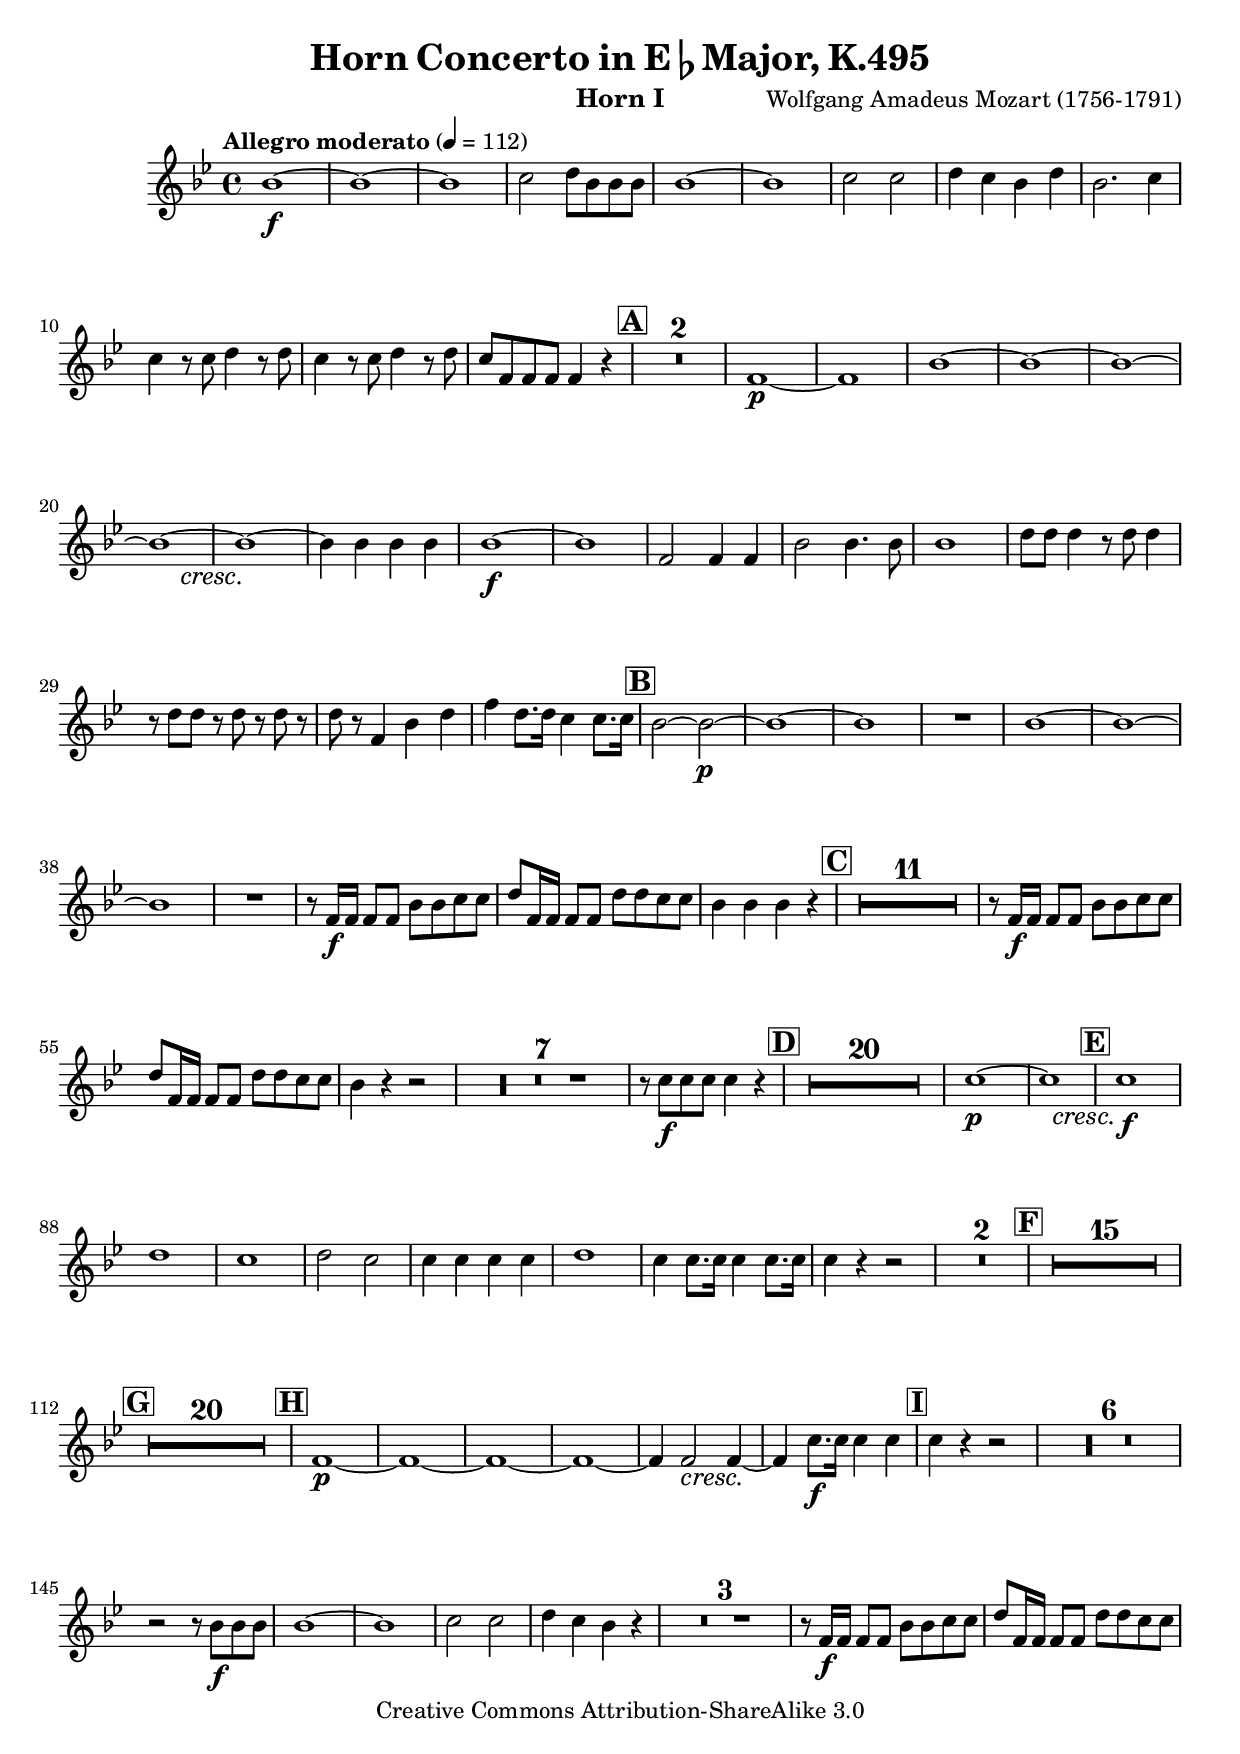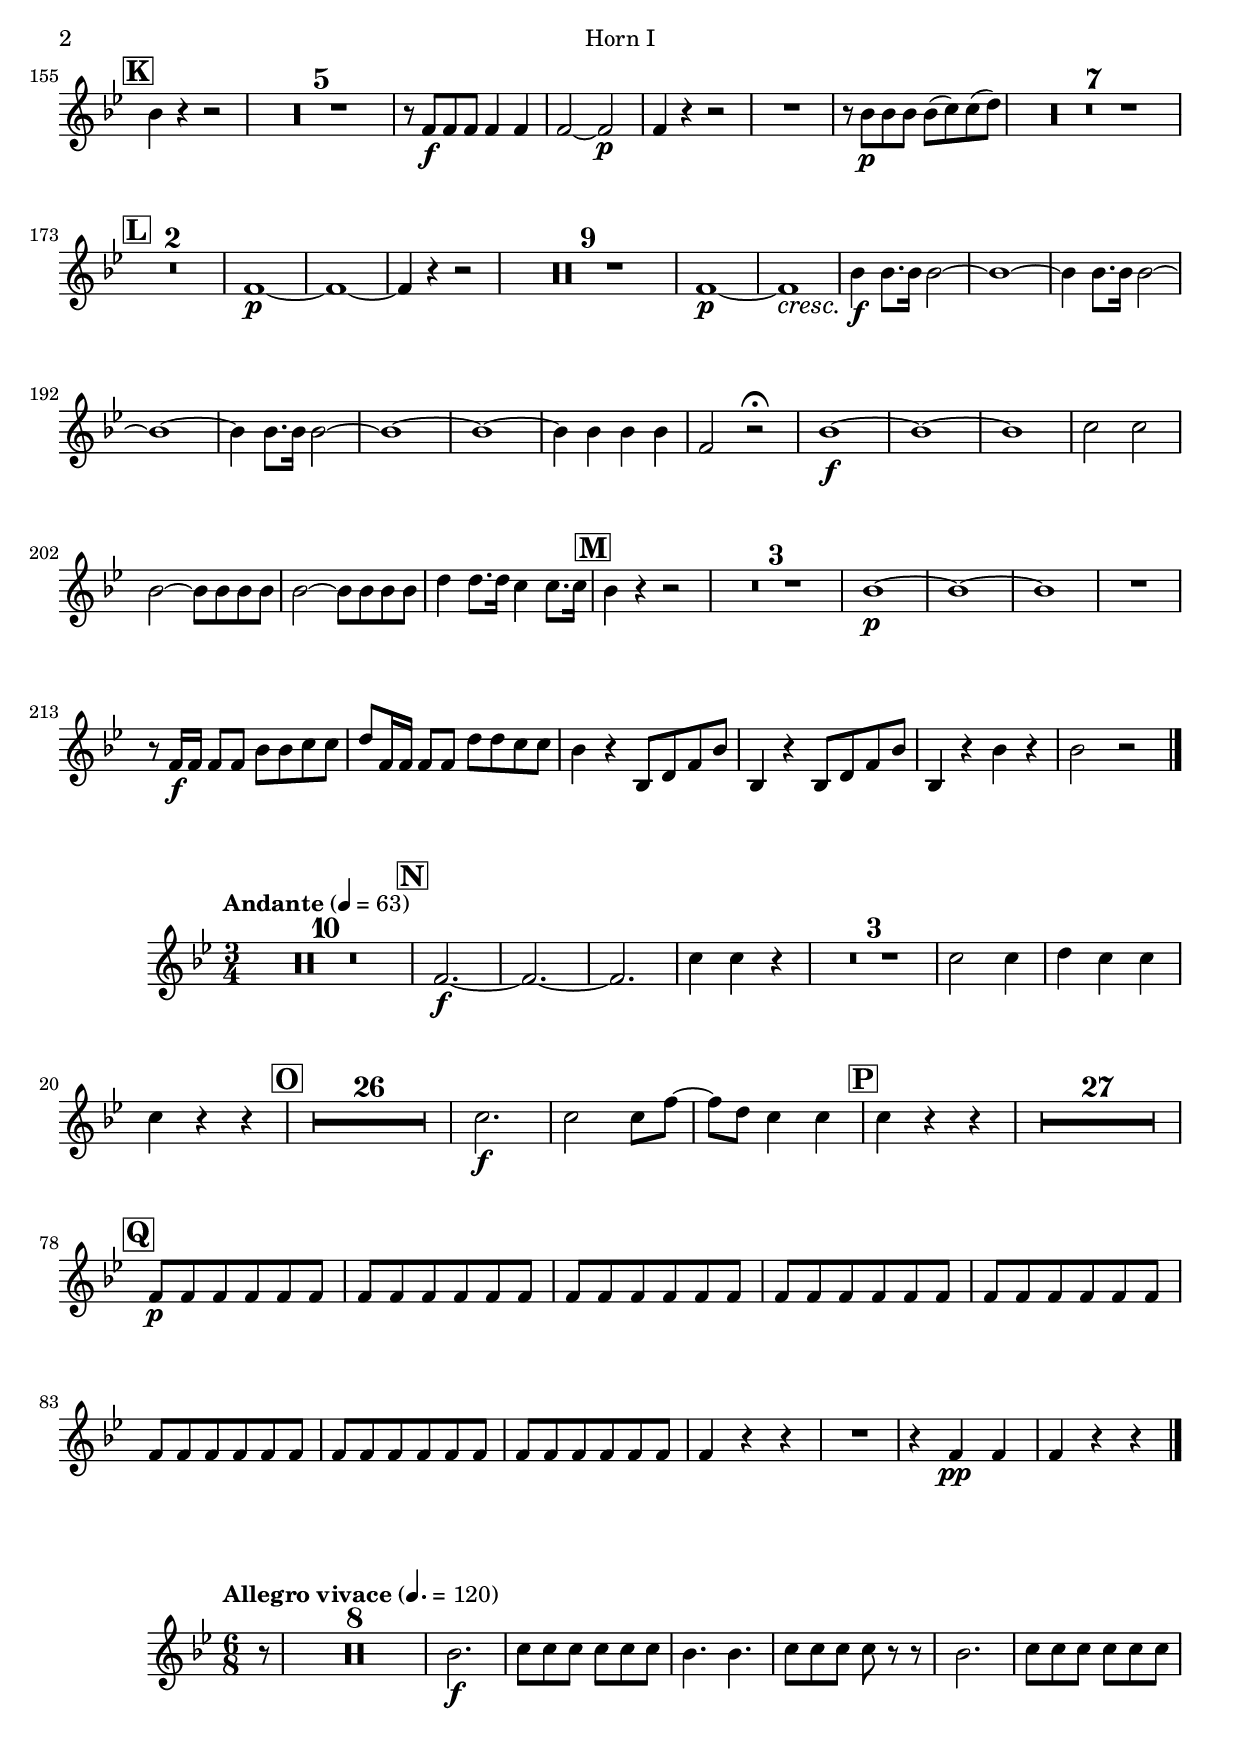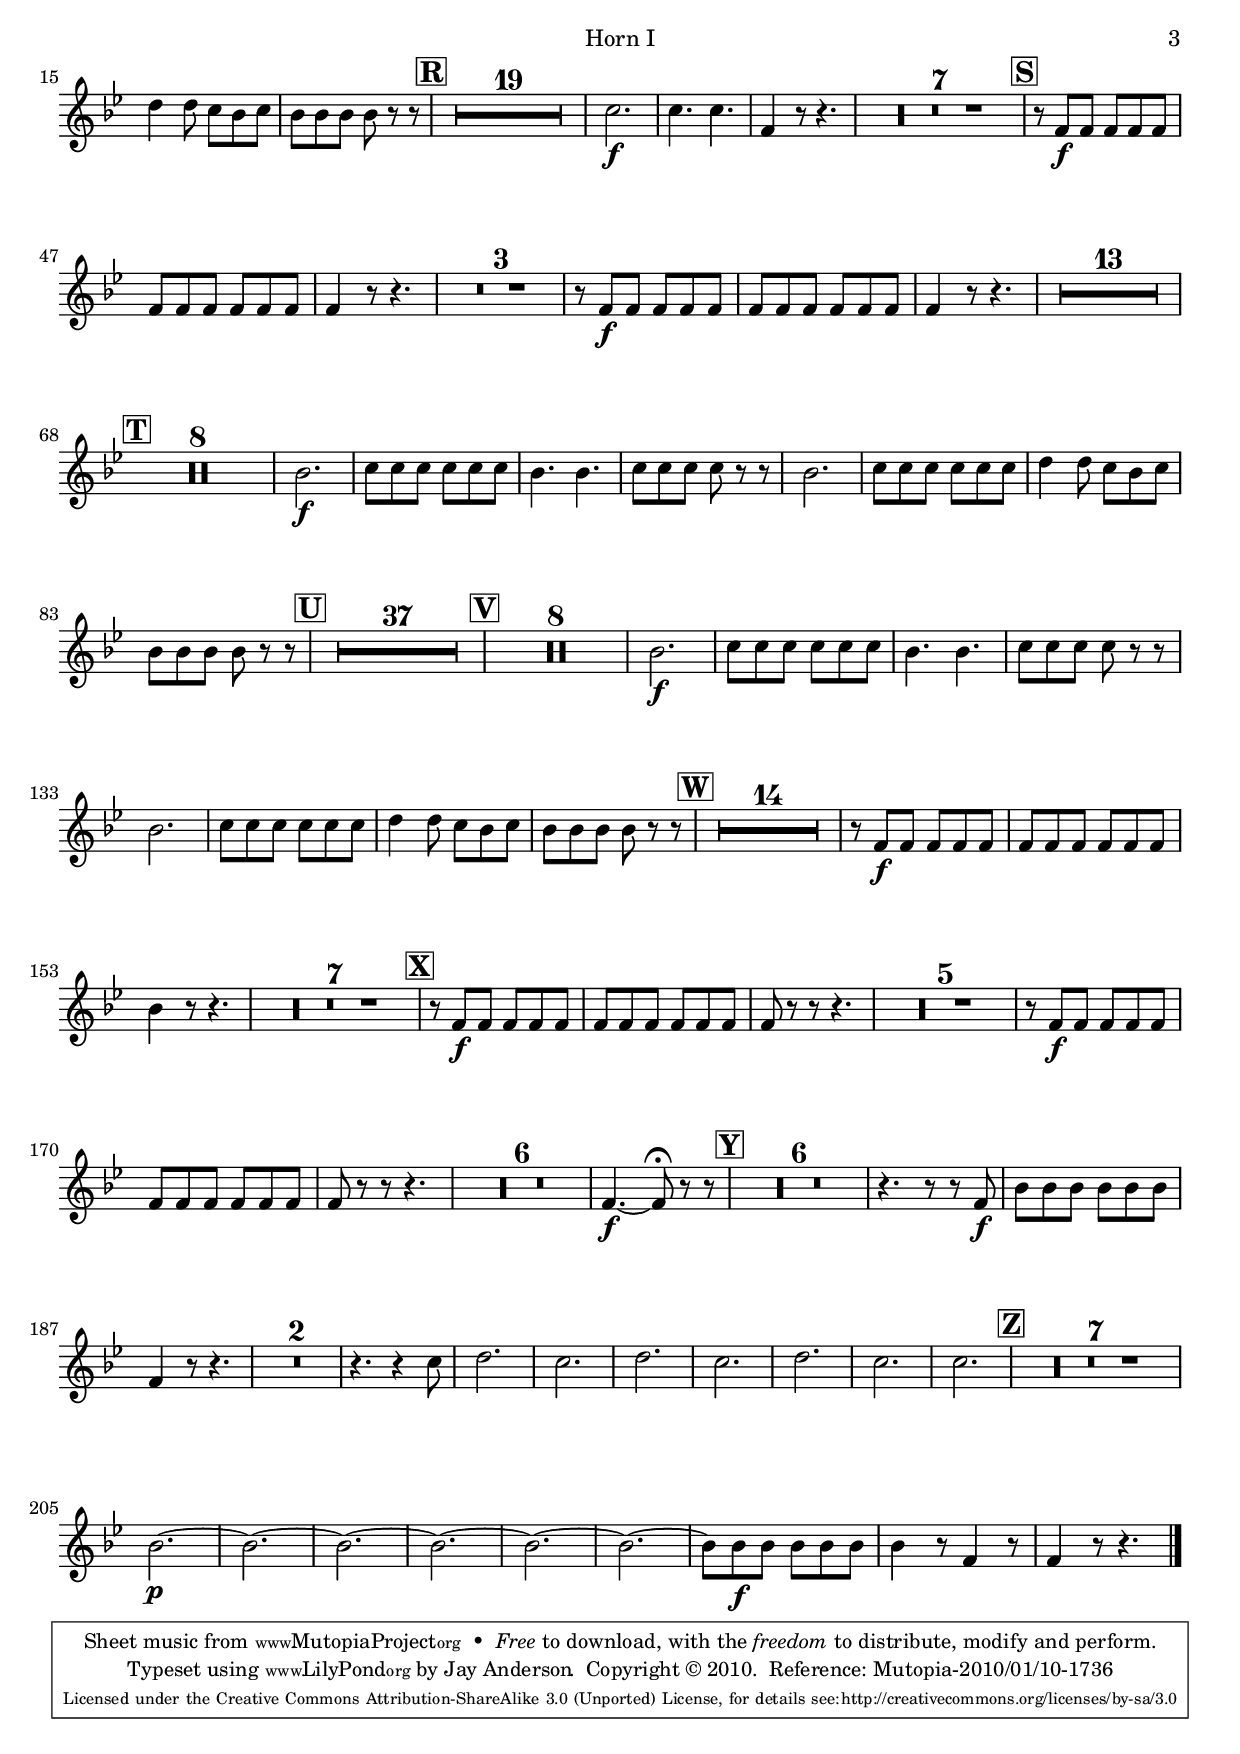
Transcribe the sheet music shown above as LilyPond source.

\version "2.13.10"

\include "defs.lyi"
\version "2.13.10"

hornOneMvtI = \relative c''
{
  \transposition ees
  c1~\f |
  c~ |
  c |
  d2 e8 c c c |
  c1~ |
  c |
  d2 d |
  e4 d c e |
  c2. d4 |
  d4 r8 d e4 r8 e |
  d4 r8 d e4 r8 e |
  d8 g, g g g4 r |

  %A
  R1*2 |
  g1~\p |
  g |
  c1~ |
  c~ |
  c~ |
  \override DynamicTextSpanner #'dash-period = #-1.0
  \crescTextCresc
  << c~ {s2 s\<} >> |
  c1~ |
  c4 c c c |
  c1~\f |
  c |
  g2 g4 g |
  c2 c4. c8 |
  c1 |
  e8 e e4 r8 e e4 |
  r8 e e r e r e r |
  e r g,4 c e |
  g e8. e16 d4 d8. d16 |

  %B
  c2~ c~\p |
  c1~ |
  c |
  R1 |
  c1~ |
  c~ |
  c |
  R1 |
  r8 g16\f g g8 g c c d d |
  e g,16 g g8 g e' e d d |
  c4 c c r |

  %C
  R1*11 |
  r8 g16\f g g8 g c c d d |
  e g,16 g g8 g e' e d d |
  c4 r r2 |
  R1*7 |
  r8 d8\f d d d4 r |

  %D
  R1*20 |
  d1~\p |
  << d {s4 s2.\<} >> |

  %E
  d1\f |
  e |
  d |
  e2 d |
  d4 d d d |
  e1 |
  d4 d8. d16 d4 d8. d16 |
  d4 r r2 |
  R1*2 |

  %F
  R1*15 |

  %G
  R1*20 |

  %H
  g,1~\p |
  g~ |
  g~ |
  g~ |
  g4 g2\< g4~ |
  g d'8.\f d16 d4 d |

  %I
  d4 r r2 |
  R1*6 |
  r2 r8 c\f c c |
  c1~ |
  c |
  d2 d |
  e4 d c r |
  R1*3 |
  r8 g16\f g g8 g c c d d |
  e g,16 g g8 g e' e d d |

  %K
  c4 r r2 |
  R1*5 |
  r8 g\f g g g4 g |
  g2~ g\p |
  g4 r r2 |
  R1 |
  r8 c\p c c c( d) d( e) |
  R1*7 |

  %L
  R1*2 |
  g,1~\p |
  g~ |
  g4 r r2 |
  R1*9 |
  g1~\p |
  g\< |
  c4\f c8. c16 c2~ |
  c1~ |
  c4 c8. c16 c2~ |
  c1~ |
  c4 c8. c16 c2~ |
  c1~ |
  c1~ |
  c4 c c c |
  g2 r\fermata |
  c1~\f |
  c~ |
  c |
  d2 d |
  c2~ c8 c c c |
  c2~ c8 c c c |
  e4 e8. e16 d4 d8. d16 |

  %M
  c4 r r2 |
  R1*3 |
  c1~\p |
  c~ |
  c |
  R1 |
  r8 g16\f g g8 g c c d d |
  e g,16 g g8 g e' e d d |
  c4 r c,8 e g c |
  c,4 r c8 e g c |
  c,4 r c' r |
  c2 r |
}

\version "2.13.10"

hornOneMvtII = \relative c''
{
  \transposition ees
  R2.*10 |

  %N
  g2.~\f |
  g~ |
  g |
  d'4 d r |
  R2.*3 |
  d2 d4 |
  e4 d d |
  d r r |

  %O
  R2.*26 |
  d2.\f |
  d2 d8 g~ |
  g e d4 d |

  %P
  d r r |
  R2.*27 |

  %Q
  g,8\p g g g g g |
  \repeat unfold 7 {g g g g g g |}
  g4 r r |
  R2. |
  r4 g\pp g |
  g r r |
}

\version "2.13.10"

hornOneMvtIIITutti = \relative c''
{
  c2.\f |
  d8 d d d d d |
  c4. c |
  d8 d d d r r |
  c2. |
  d8 d d d d d |
  e4 e8 d c d |
  c c c c r r |
}

hornOneMvtIII = \relative c''
{
  \transposition ees
  r8 |
  R2.*8 |
  \hornOneMvtIIITutti

  %R
  R2.*19 |
  d2.\f |
  d4. d |
  g,4 r8 r4. |
  R2.*7 |

  %S
  r8 g\f g g g g |
  g g g g g g |
  g4 r8 r4. |
  R2.*3 |
  r8 g\f g g g g |
  g g g g g g |
  g4 r8 r4. |
  R2.*13 |

  %T
  R2.*8 |
  \hornOneMvtIIITutti

  %U
  R2.*37 |

  %V
  R2.*8 |
  \hornOneMvtIIITutti

  %W
  R2.*14 |
  r8 g\f g g g g |
  g g g g g g |
  c4 r8 r4. |
  R2.*7 |

  %X
  r8 g\f g g g g |
  g g g g g g |
  g8 r r r4. |
  R2.*5 |
  r8 g\f g g g g |
  g g g g g g |
  g8 r r r4. |
  R2.*6 |
  g4.~\f g8\fermata r r |

  %Y
  R2.*6 |
  r4. r8 r g\f |
  c c c c c c |
  g4 r8 r4. |
  R2.*2 |
  r4. r4 d'8 |
  \repeat unfold 3 {e2. | d |}
  d |

  %Z
  R2.*7 |
  c2.~\p |
  \repeat unfold 5 {c~ |}
  c8 c\f c c c c |
  c4 r8 g4 r8 |
  g4 r8 r4. |
}


instrument = "Horn I"

mvtI = \transpose f ees {\key c \major \hornOneMvtI}
mvtII = \transpose f ees {\key c \major \hornOneMvtII}
mvtIII = \transpose f ees {\key c \major \hornOneMvtIII}

\version "2.13.10"

\include "defs.lyi"

\paper
{
  ragged-last-bottom = ##f
}

\book
{
  \include "header.lyi"
  \score
  {
    \new Staff
    {
      #(set-accidental-style 'modern)
      \set Score.skipBars = ##t
      << \mvtI \outlineMvtI >>
    }
  }
  \score
  {
    \new Staff
    {
      #(set-accidental-style 'modern)
      \set Score.skipBars = ##t
      << \mvtII \outlineMvtII >>
    }
  }
  \score
  {
    \new Staff
    {
      #(set-accidental-style 'modern)
      \set Score.skipBars = ##t
      << \mvtIII \outlineMvtIII >>
    }
  }
}



